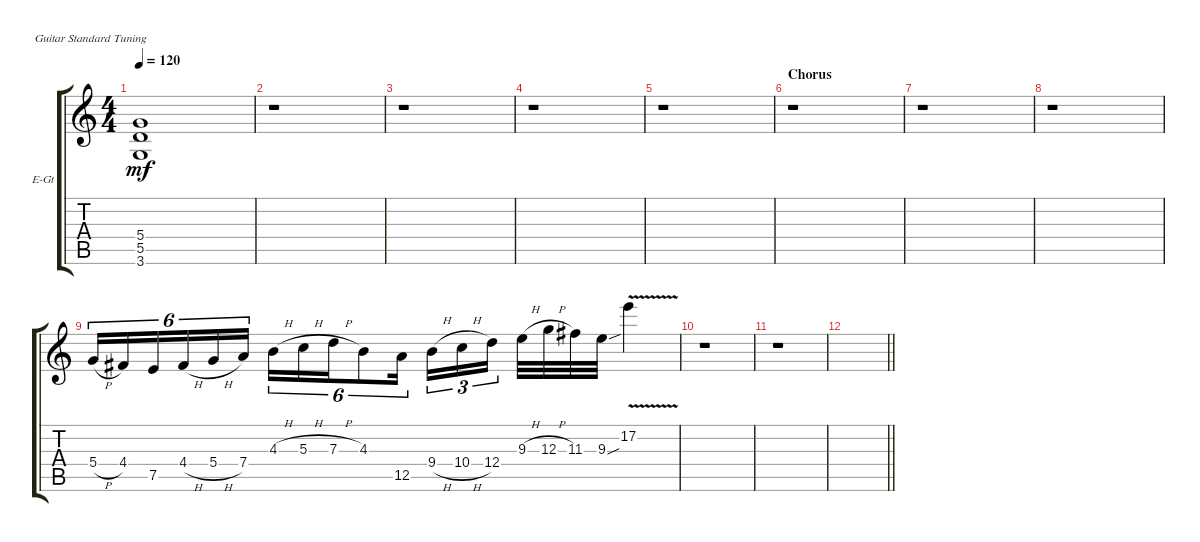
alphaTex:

\defaultSystemsLayout 4
\bracketExtendMode groupsimilarinstruments
\firstSystemTrackNameOrientation horizontal
\otherSystemsTrackNameOrientation horizontal
\track ("VINNIE VINCENT" "E-Gt") {solo instrument distortionguitar}
\staff {score tabs}
\tuning (E4 B3 G3 D3 A2 E2)
\ts (4 4)
\tempo 120
\clef g2
\ks c
(3.6 5.5 5.4).1{dy mf} |
r.1 |
r.1 |
r.1 |
r.1 |
\section ("" "Chorus")
r.1 |
r.1 |
r.1 |
5.4{h}.16{tu (6 4)} 4.4.16{tu (6 4)} 7.5.16{tu (6 4)} 4.4{h}.16{tu (6 4)} 5.4{h}.16{tu (6 4)} 7.4.16{tu (6 4)} 4.3{h}.16{tu (6 4)} 5.3{h}.16{tu (6 4)} 7.3{h}.16{tu (6 4)} 4.3.8{tu (6 4)} 12.5.16{tu (6 4)} 9.4{h}.16{tu (3 2)} 10.4{h}.16{tu (3 2)} 12.4.16{tu (3 2)} 9.3{h}.32 12.3{h}.32 11.3.32 9.3{sou}.32 17.2{v}.4 |
r.1 |
r.1 |
\barLineRight lightlight
